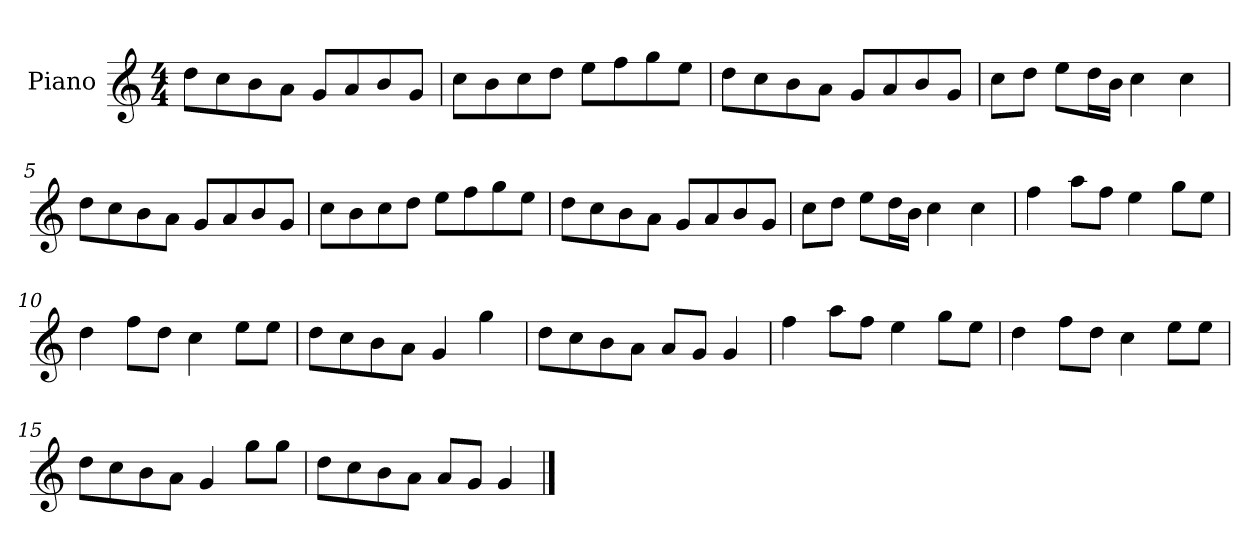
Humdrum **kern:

**kern
*part1
*staff1
*I"Piano
*I'P-no
*clefG2
*k[]
*M4/4
*MM90
=1
8dd\L
8cc\
8b\
8a\J
8g/L
8a/
8b/
8g/J
=2
8cc\L
8b\
8cc\
8dd\J
8ee\L
8ff\
8gg\
8ee\J
=3
8dd\L
8cc\
8b\
8a\J
8g/L
8a/
8b/
8g/J
=4
8cc\L
8dd\J
8ee\L
16dd\L
16b\JJ
4cc\
4cc\
=5
8dd\L
8cc\
8b\
8a\J
8g/L
8a/
8b/
8g/J
!!LO:LB:g=z
=6
8cc\L
8b\
8cc\
8dd\J
8ee\L
8ff\
8gg\
8ee\J
=7
8dd\L
8cc\
8b\
8a\J
8g/L
8a/
8b/
8g/J
=8
8cc\L
8dd\J
8ee\L
16dd\L
16b\JJ
4cc\
4cc\
=9
4ff\
8aa\L
8ff\J
4ee\
8gg\L
8ee\J
=10
4dd\
8ff\L
8dd\J
4cc\
8ee\L
8ee\J
=11
8dd\L
8cc\
8b\
8a\J
4g/
4gg\
!!LO:LB:g=z
=12
8dd\L
8cc\
8b\
8a\J
8a/L
8g/J
4g/
=13
4ff\
8aa\L
8ff\J
4ee\
8gg\L
8ee\J
=14
4dd\
8ff\L
8dd\J
4cc\
8ee\L
8ee\J
=15
8dd\L
8cc\
8b\
8a\J
4g/
8gg\L
8gg\J
=16
8dd\L
8cc\
8b\
8a\J
8a/L
8g/J
4g/
==
*-
